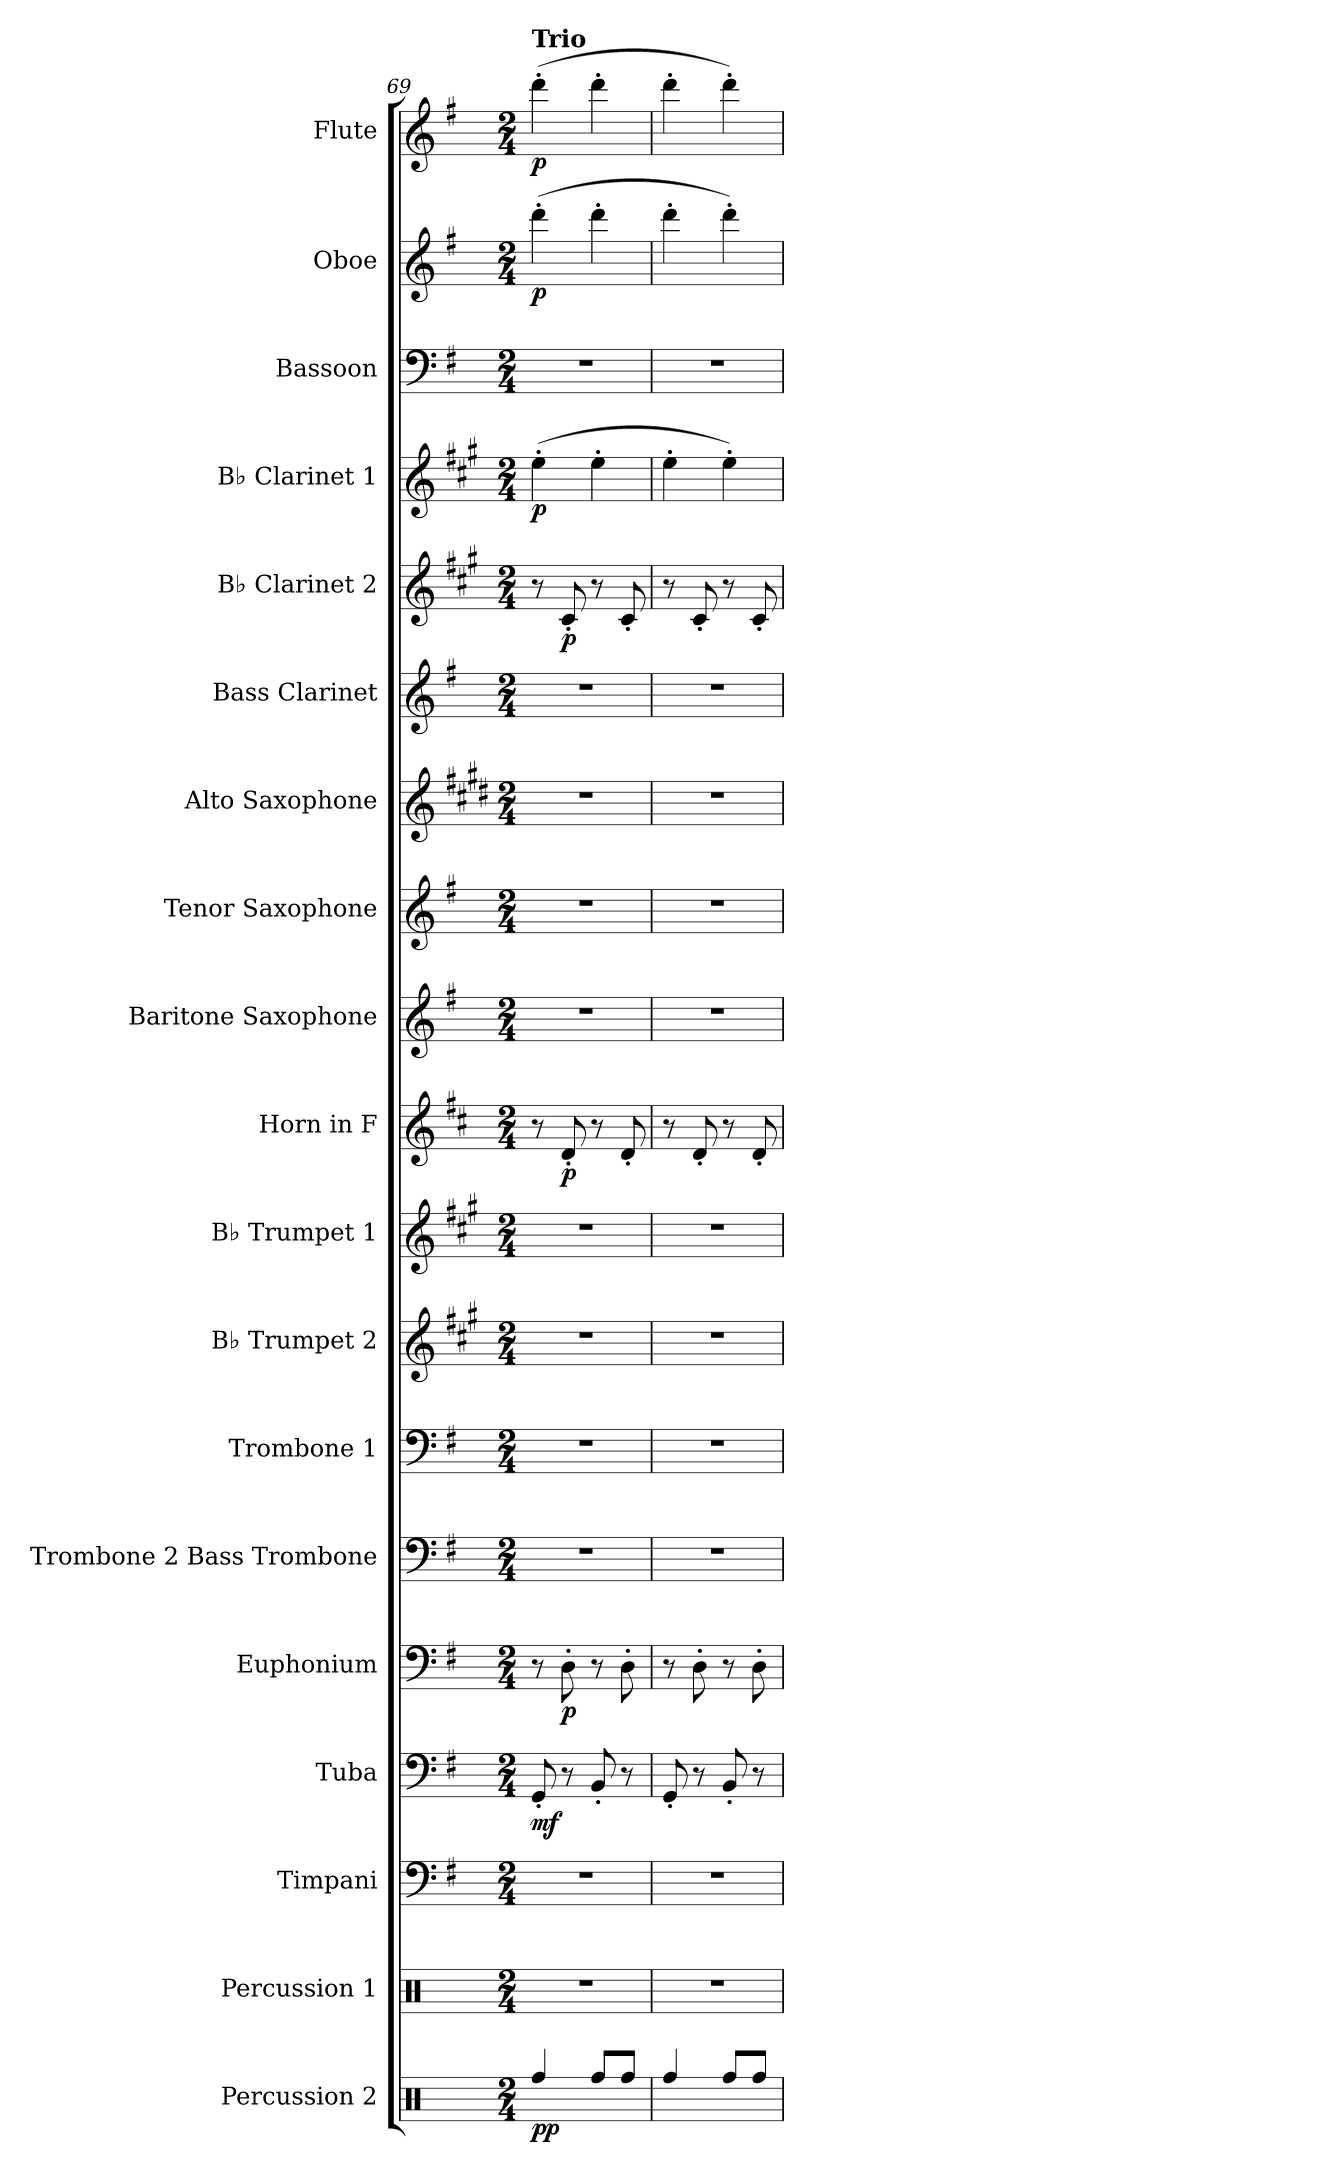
**kern	**dynam	**kern	**kern	**kern	**dynam	**kern	**dynam	**kern	**kern	**kern	**kern	**kern	**dynam	**kern	**kern	**kern	**kern	**kern	**dynam	**kern	**dynam	**kern	**kern	**dynam	**kern	**dynam
*part19	*part19	*part18	*part17	*part16	*part16	*part15	*part15	*part14	*part13	*part12	*part11	*part10	*part10	*part9	*part8	*part7	*part6	*part5	*part5	*part4	*part4	*part3	*part2	*part2	*part1	*part1
*staff19	*staff19	*staff18	*staff17	*staff16	*staff16	*staff15	*staff15	*staff14	*staff13	*staff12	*staff11	*staff10	*staff10	*staff9	*staff8	*staff7	*staff6	*staff5	*staff5	*staff4	*staff4	*staff3	*staff2	*staff2	*staff1	*staff1
*I"Percussion 2	*	*I"Percussion 1	*I"Timpani	*I"Tuba	*	*I"Euphonium	*	*I"Trombone 2 Bass Trombone	*I"Trombone 1	*I"B♭ Trumpet 2	*I"B♭ Trumpet 1	*I"Horn in F	*	*I"Baritone Saxophone	*I"Tenor Saxophone	*I"Alto Saxophone	*I"Bass Clarinet	*I"B♭ Clarinet 2	*	*I"B♭ Clarinet 1	*	*I"Bassoon	*I"Oboe	*	*I"Flute	*
*I'Perc. 2	*	*I'Perc. 1	*I'Timp.	*I'Tba.	*	*I'Euph.	*	*I'Tbn. 2 B. Tbn.	*I'Tbn. 1	*I'B♭ Tpt. 2	*I'B♭ Tpt. 1	*	*	*I'Bar. Sax.	*I'T. Sax.	*I'A. Sax.	*I'B. Cl.	*I'B♭ Cl. 2	*	*I'B♭ Cl. 1	*	*I'Bsn.	*I'Ob.	*	*I'Fl.	*
*clefX	*	*clefX	*clefF4	*clefF4	*	*clefF4	*	*clefF4	*clefF4	*clefG2	*clefG2	*clefG2	*	*clefG2	*clefG2	*clefG2	*clefG2	*clefG2	*	*clefG2	*	*clefF4	*clefG2	*	*clefG2	*
*	*	*	*	*	*	*	*	*	*	*ITrd1c2	*ITrd1c2	*ITrd4c7	*	*ITrd12c21	*ITrd8c14	*ITrd5c9	*ITrd8c14	*ITrd1c2	*	*ITrd1c2	*	*	*	*	*	*
*k[]	*	*k[]	*k[f#]	*k[f#]	*	*k[f#]	*	*k[f#]	*k[f#]	*k[f#]	*k[f#]	*k[f#]	*	*k[f#]	*k[f#]	*k[f#]	*k[f#]	*k[f#]	*	*k[f#]	*	*k[f#]	*k[f#]	*	*k[f#]	*
*M2/4	*	*M2/4	*M2/4	*M2/4	*	*M2/4	*	*M2/4	*M2/4	*M2/4	*M2/4	*M2/4	*	*M2/4	*M2/4	*M2/4	*M2/4	*M2/4	*	*M2/4	*	*M2/4	*M2/4	*	*M2/4	*
=69	=69	=69	=69	=69	=69	=69	=69	=69	=69	=69	=69	=69	=69	=69	=69	=69	=69	=69	=69	=69	=69	=69	=69	=69	=69	=69
!	!	!	!	!	!	!	!	!	!	!	!	!	!	!	!	!	!	!	!	!	!	!	!	!	!LO:TX:a:B:t=Trio	!
!	!LO:DY:b	!	!	!	!LO:DY:b	!	!	!	!	!	!	!	!	!	!	!	!	!	!	!	!LO:DY:b	!	!	!LO:DY:b	!	!LO:DY:b
4Rff/	pp	2r	2r	8GG'/	mf	8r	.	2r	2r	2r	2r	8r	.	2r	2r	2r	2r	8r	.	(>4dd'\	p	2r	(>4ddd'\	p	(>4ddd'\	p
!	!	!	!	!	!	!	!LO:DY:b	!	!	!	!	!	!LO:DY:b	!	!	!	!	!	!LO:DY:b	!	!	!	!	!	!	!
.	.	.	.	8r	.	8D'\	p	.	.	.	.	8G'/	p	.	.	.	.	8B'/	p	.	.	.	.	.	.	.
8Rff/L	.	.	.	8BB'/	.	8r	.	.	.	.	.	8r	.	.	.	.	.	8r	.	4dd'\	.	.	4ddd'\	.	4ddd'\	.
8Rff/J	.	.	.	8r	.	8D'\	.	.	.	.	.	8G'/	.	.	.	.	.	8B'/	.	.	.	.	.	.	.	.
=70	=70	=70	=70	=70	=70	=70	=70	=70	=70	=70	=70	=70	=70	=70	=70	=70	=70	=70	=70	=70	=70	=70	=70	=70	=70	=70
4Rff/	.	2r	2r	8GG'/	.	8r	.	2r	2r	2r	2r	8r	.	2r	2r	2r	2r	8r	.	4dd'\	.	2r	4ddd'\	.	4ddd'\	.
.	.	.	.	8r	.	8D'\	.	.	.	.	.	8G'/	.	.	.	.	.	8B'/	.	.	.	.	.	.	.	.
8Rff/L	.	.	.	8BB'/	.	8r	.	.	.	.	.	8r	.	.	.	.	.	8r	.	4dd'\)	.	.	4ddd'\)	.	4ddd'\)	.
8Rff/J	.	.	.	8r	.	8D'\	.	.	.	.	.	8G'/	.	.	.	.	.	8B'/	.	.	.	.	.	.	.	.
=	=	=	=	=	=	=	=	=	=	=	=	=	=	=	=	=	=	=	=	=	=	=	=	=	=	=
*-	*-	*-	*-	*-	*-	*-	*-	*-	*-	*-	*-	*-	*-	*-	*-	*-	*-	*-	*-	*-	*-	*-	*-	*-	*-	*-
